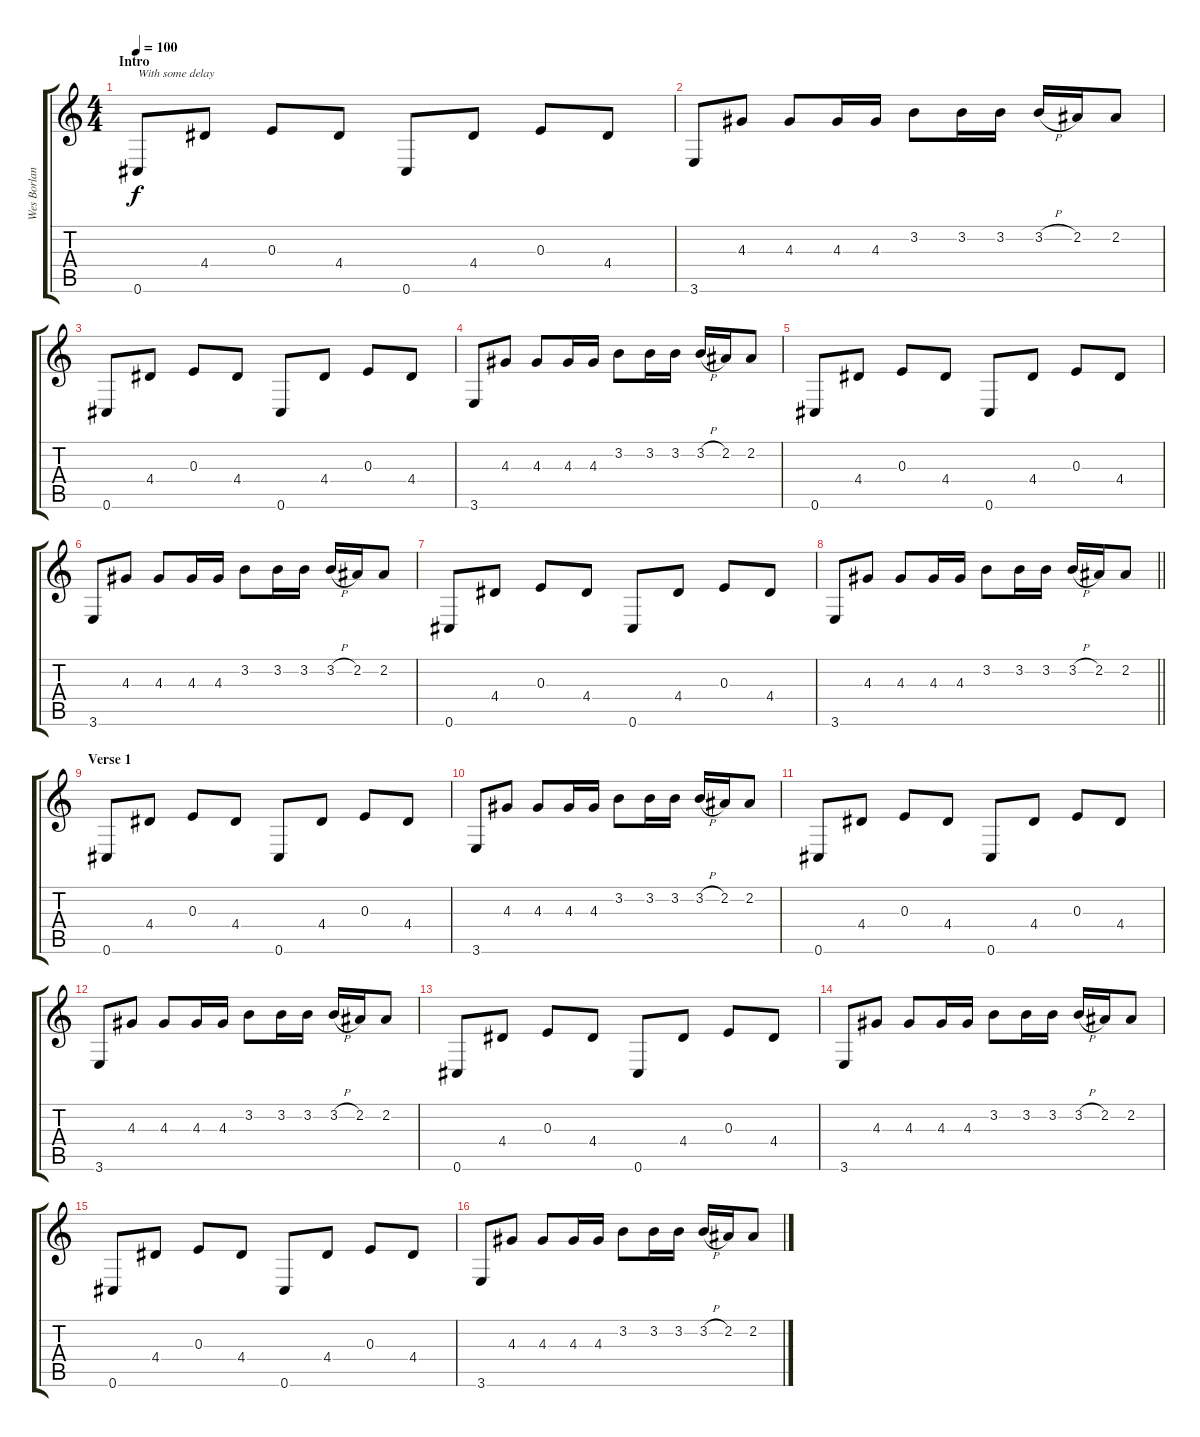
\track ("Wes Borland (Guitar)" "Wes Borlan") {instrument electricguitarclean}
\staff {score tabs}
\tuning (Db4 Ab3 E3 B2 Gb2 Db2) {hide}
\ts (4 4)
\section ("" "Intro")
\tempo 100
\clef g2
\ks c
0.6.8{txt "With some delay" dy f instrument electricguitarclean} 4.4.8 0.3.8 4.4.8 0.6.8 4.4.8 0.3.8 4.4.8 |
3.6.8 4.3.8 4.3.8 4.3.16 4.3.16 3.2.8 3.2.16 3.2.16 3.2{h}.16 2.2.16 2.2.8 |
0.6.8 4.4.8 0.3.8 4.4.8 0.6.8 4.4.8 0.3.8 4.4.8 |
3.6.8 4.3.8 4.3.8 4.3.16 4.3.16 3.2.8 3.2.16 3.2.16 3.2{h}.16 2.2.16 2.2.8 |
0.6.8 4.4.8 0.3.8 4.4.8 0.6.8 4.4.8 0.3.8 4.4.8 |
3.6.8 4.3.8 4.3.8 4.3.16 4.3.16 3.2.8 3.2.16 3.2.16 3.2{h}.16 2.2.16 2.2.8 |
0.6.8 4.4.8 0.3.8 4.4.8 0.6.8 4.4.8 0.3.8 4.4.8 |
\barLineRight lightlight
3.6.8 4.3.8 4.3.8 4.3.16 4.3.16 3.2.8 3.2.16 3.2.16 3.2{h}.16 2.2.16 2.2.8 |
\section ("" "Verse 1")
0.6.8 4.4.8 0.3.8 4.4.8 0.6.8 4.4.8 0.3.8 4.4.8 |
3.6.8 4.3.8 4.3.8 4.3.16 4.3.16 3.2.8 3.2.16 3.2.16 3.2{h}.16 2.2.16 2.2.8 |
0.6.8 4.4.8 0.3.8 4.4.8 0.6.8 4.4.8 0.3.8 4.4.8 |
3.6.8 4.3.8 4.3.8 4.3.16 4.3.16 3.2.8 3.2.16 3.2.16 3.2{h}.16 2.2.16 2.2.8 |
0.6.8 4.4.8 0.3.8 4.4.8 0.6.8 4.4.8 0.3.8 4.4.8 |
3.6.8 4.3.8 4.3.8 4.3.16 4.3.16 3.2.8 3.2.16 3.2.16 3.2{h}.16 2.2.16 2.2.8 |
0.6.8 4.4.8 0.3.8 4.4.8 0.6.8 4.4.8 0.3.8 4.4.8 |
3.6.8 4.3.8 4.3.8 4.3.16 4.3.16 3.2.8 3.2.16 3.2.16 3.2{h}.16 2.2.16 2.2.8
